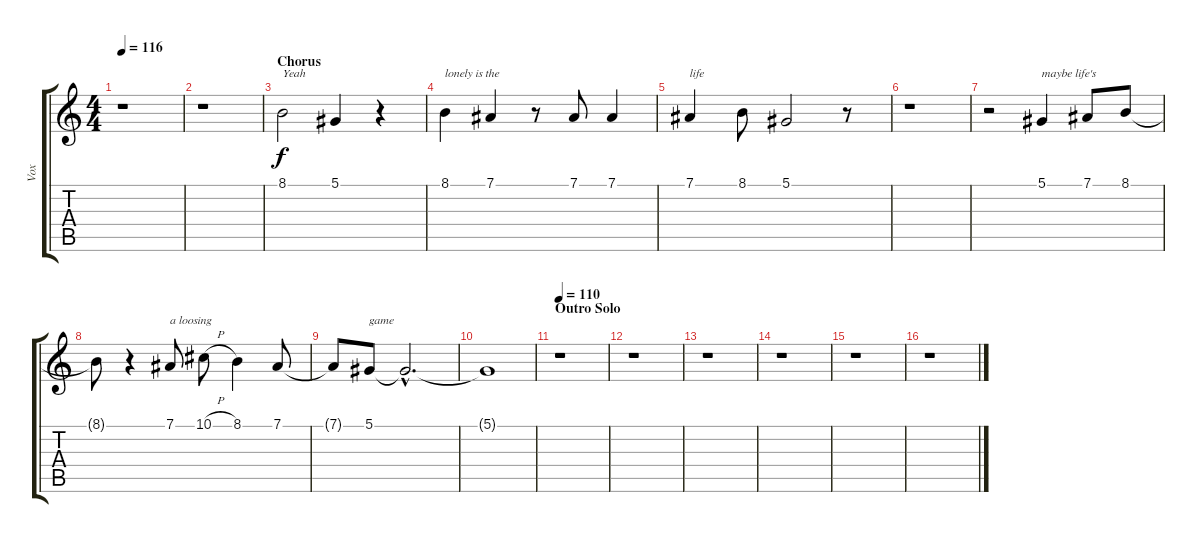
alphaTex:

\track ("Vox" "Vox") {instrument violin}
\staff {score tabs}
\tuning (Eb4 Bb3 Gb3 Db3 Ab2 Eb2) {hide}
\ts (4 4)
\tempo 116
\clef g2
\ks c
r.1{dy f} |
r.1 |
\section ("" "Chorus")
8.1.2{txt "Yeah"} 5.1.4 r.4 |
8.1.4{txt "lonely is the"} 7.1.4 r.8 7.1.8 7.1.4 |
7.1.4{txt "life"} 8.1.8 5.1.2 r.8 |
r.1 |
r.2 5.1.4{txt "maybe life's"} 7.1.8 8.1.8 |
8.1{t}.8 r.4 7.1.8{txt "a loosing"} 10.1{h}.8 8.1.4 7.1.8 |
7.1{t}.8 5.1.8{txt "game"} 5.1{hac t}.2{d} |
5.1{t}.1 |
\section ("" "Outro Solo")
\tempo 110
r.1 |
r.1 |
r.1 |
r.1 |
r.1 |
r.1
